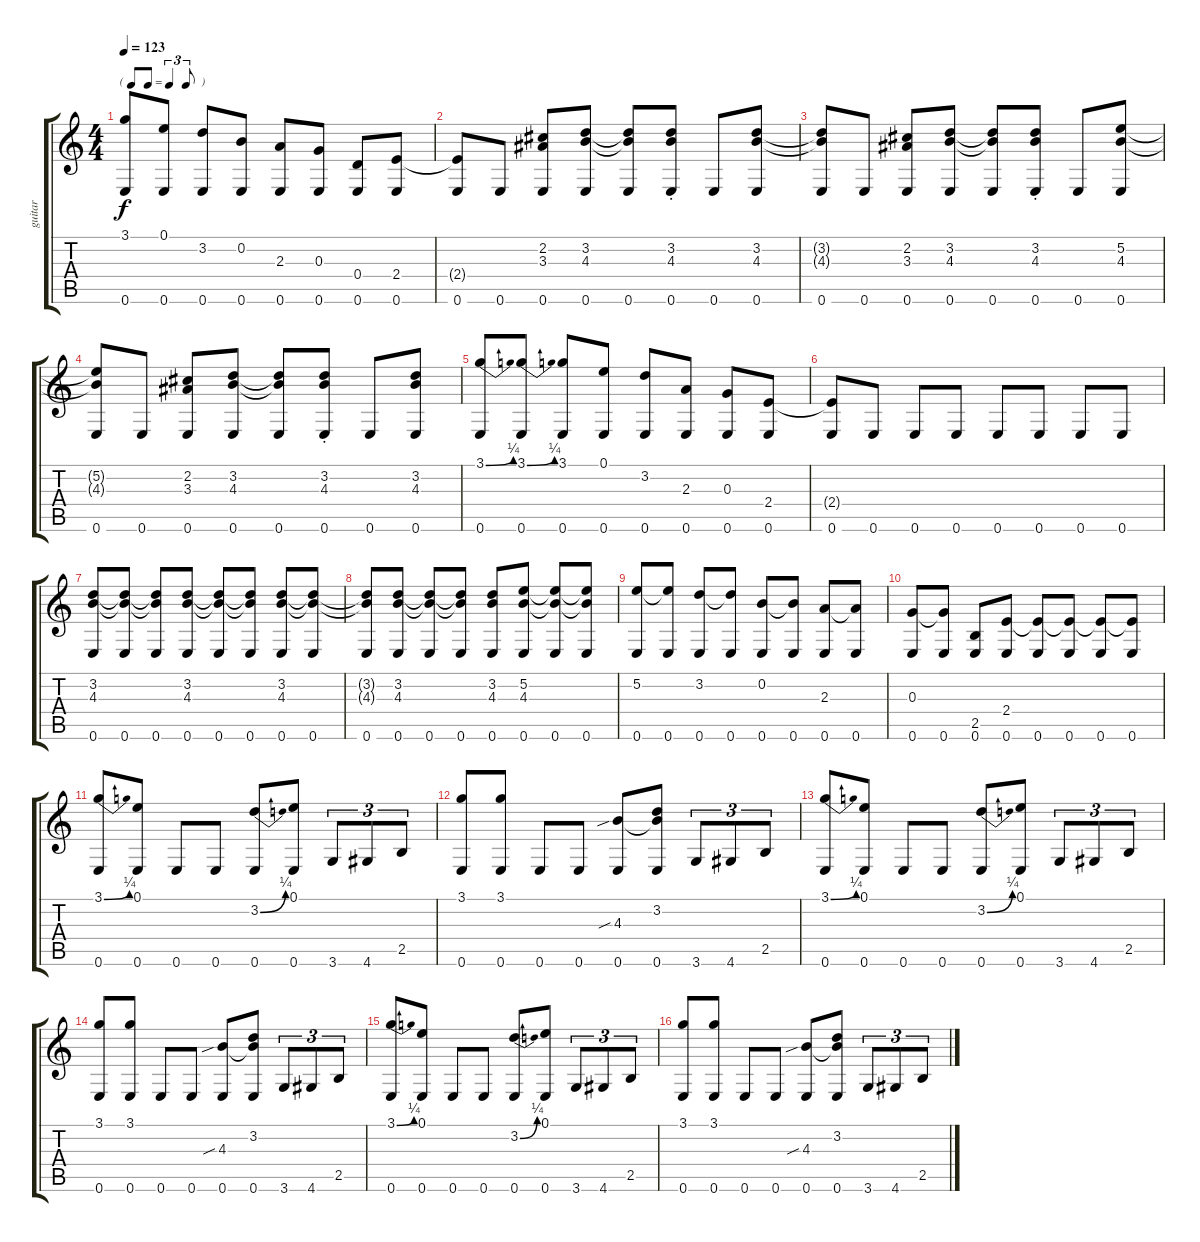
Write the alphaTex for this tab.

\track ("guitar" "guitar") {instrument acousticguitarnylon}
\staff {score tabs}
\tuning (E4 B3 G3 D3 A2 E2) {hide}
\ts (4 4)
\tf triplet8th
\tempo 123
\clef g2
\ks c
(3.1 0.6).8{dy f} (0.1 0.6).8 (3.2 0.6).8 (0.2 0.6).8 (2.3 0.6).8 (0.3 0.6).8 (0.4 0.6).8 (2.4 0.6).8 |
(2.4{t} 0.6).8 0.6.8 (2.2 3.3 0.6).8 (3.2 4.3 0.6).8 (3.2{t} 4.3{t} 0.6).8 (3.2{st} 4.3{st} 0.6).8 0.6.8 (3.2 4.3 0.6).8 |
(3.2{t} 4.3{t} 0.6).8 0.6.8 (2.2 3.3 0.6).8 (3.2 4.3 0.6).8 (3.2{t} 4.3{t} 0.6).8 (3.2{st} 4.3{st} 0.6).8 0.6.8 (5.2 4.3 0.6).8 |
(5.2{t} 4.3{t} 0.6).8 0.6.8 (2.2 3.3 0.6).8 (3.2 4.3 0.6).8 (3.2{t} 4.3{t} 0.6).8 (3.2{st} 4.3{st} 0.6).8 0.6.8 (3.2 4.3 0.6).8 |
(3.1{be (bend 0 0 60 1)} 0.6).8 (3.1{be (bend 0 0 60 1)} 0.6).8 (3.1 0.6).8 (0.1 0.6).8 (3.2 0.6).8 (2.3 0.6).8 (0.3 0.6).8 (2.4 0.6).8 |
(2.4{t} 0.6).8 0.6.8 0.6.8 0.6.8 0.6.8 0.6.8 0.6.8 0.6.8 |
(3.2 4.3 0.6).8 (3.2{t} 4.3{t} 0.6).8 (3.2{t} 4.3{t} 0.6).8 (3.2 4.3 0.6).8 (3.2{t} 4.3{t} 0.6).8 (3.2{t} 4.3{t} 0.6).8 (3.2 4.3 0.6).8 (3.2{t} 4.3{t} 0.6).8 |
(3.2{t} 4.3{t} 0.6).8 (3.2 4.3 0.6).8 (3.2{t} 4.3{t} 0.6).8 (3.2{t} 4.3{t} 0.6).8 (3.2 4.3 0.6).8 (5.2 4.3 0.6).8 (5.2{t} 4.3{t} 0.6).8 (5.2{t} 4.3{t} 0.6).8 |
(5.2 0.6).8 (5.2{t} 0.6).8 (3.2 0.6).8 (3.2{t} 0.6).8 (0.2 0.6).8 (0.2{t} 0.6).8 (2.3 0.6).8 (2.3{t} 0.6).8 |
(0.3 0.6).8 (0.3{t} 0.6).8 (2.5 0.6).8 (2.4 0.6).8 (2.4{t} 0.6).8 (2.4{t} 0.6).8 (2.4{t} 0.6).8 (2.4{t} 0.6).8 |
(3.1{be (bend 0 0 60 1)} 0.6).8 (0.1 0.6).8 0.6.8 0.6.8 (3.2{be (bend 0 0 60 1)} 0.6).8 (0.1 0.6).8 3.6.8{tu (3 2)} 4.6.8{tu (3 2)} 2.5.8{tu (3 2)} |
(3.1 0.6).8 (3.1 0.6).8 0.6.8 0.6.8 (4.3{sib} 0.6).8 (3.2 4.3{t} 0.6).8 3.6.8{tu (3 2)} 4.6.8{tu (3 2)} 2.5.8{tu (3 2)} |
(3.1{be (bend 0 0 60 1)} 0.6).8 (0.1 0.6).8 0.6.8 0.6.8 (3.2{be (bend 0 0 60 1)} 0.6).8 (0.1 0.6).8 3.6.8{tu (3 2)} 4.6.8{tu (3 2)} 2.5.8{tu (3 2)} |
(3.1 0.6).8 (3.1 0.6).8 0.6.8 0.6.8 (4.3{sib} 0.6).8 (3.2 4.3{t} 0.6).8 3.6.8{tu (3 2)} 4.6.8{tu (3 2)} 2.5.8{tu (3 2)} |
(3.1{be (bend 0 0 60 1)} 0.6).8 (0.1 0.6).8 0.6.8 0.6.8 (3.2{be (bend 0 0 60 1)} 0.6).8 (0.1 0.6).8 3.6.8{tu (3 2)} 4.6.8{tu (3 2)} 2.5.8{tu (3 2)} |
(3.1 0.6).8 (3.1 0.6).8 0.6.8 0.6.8 (4.3{sib} 0.6).8 (3.2 4.3{t} 0.6).8 3.6.8{tu (3 2)} 4.6.8{tu (3 2)} 2.5.8{tu (3 2)}
